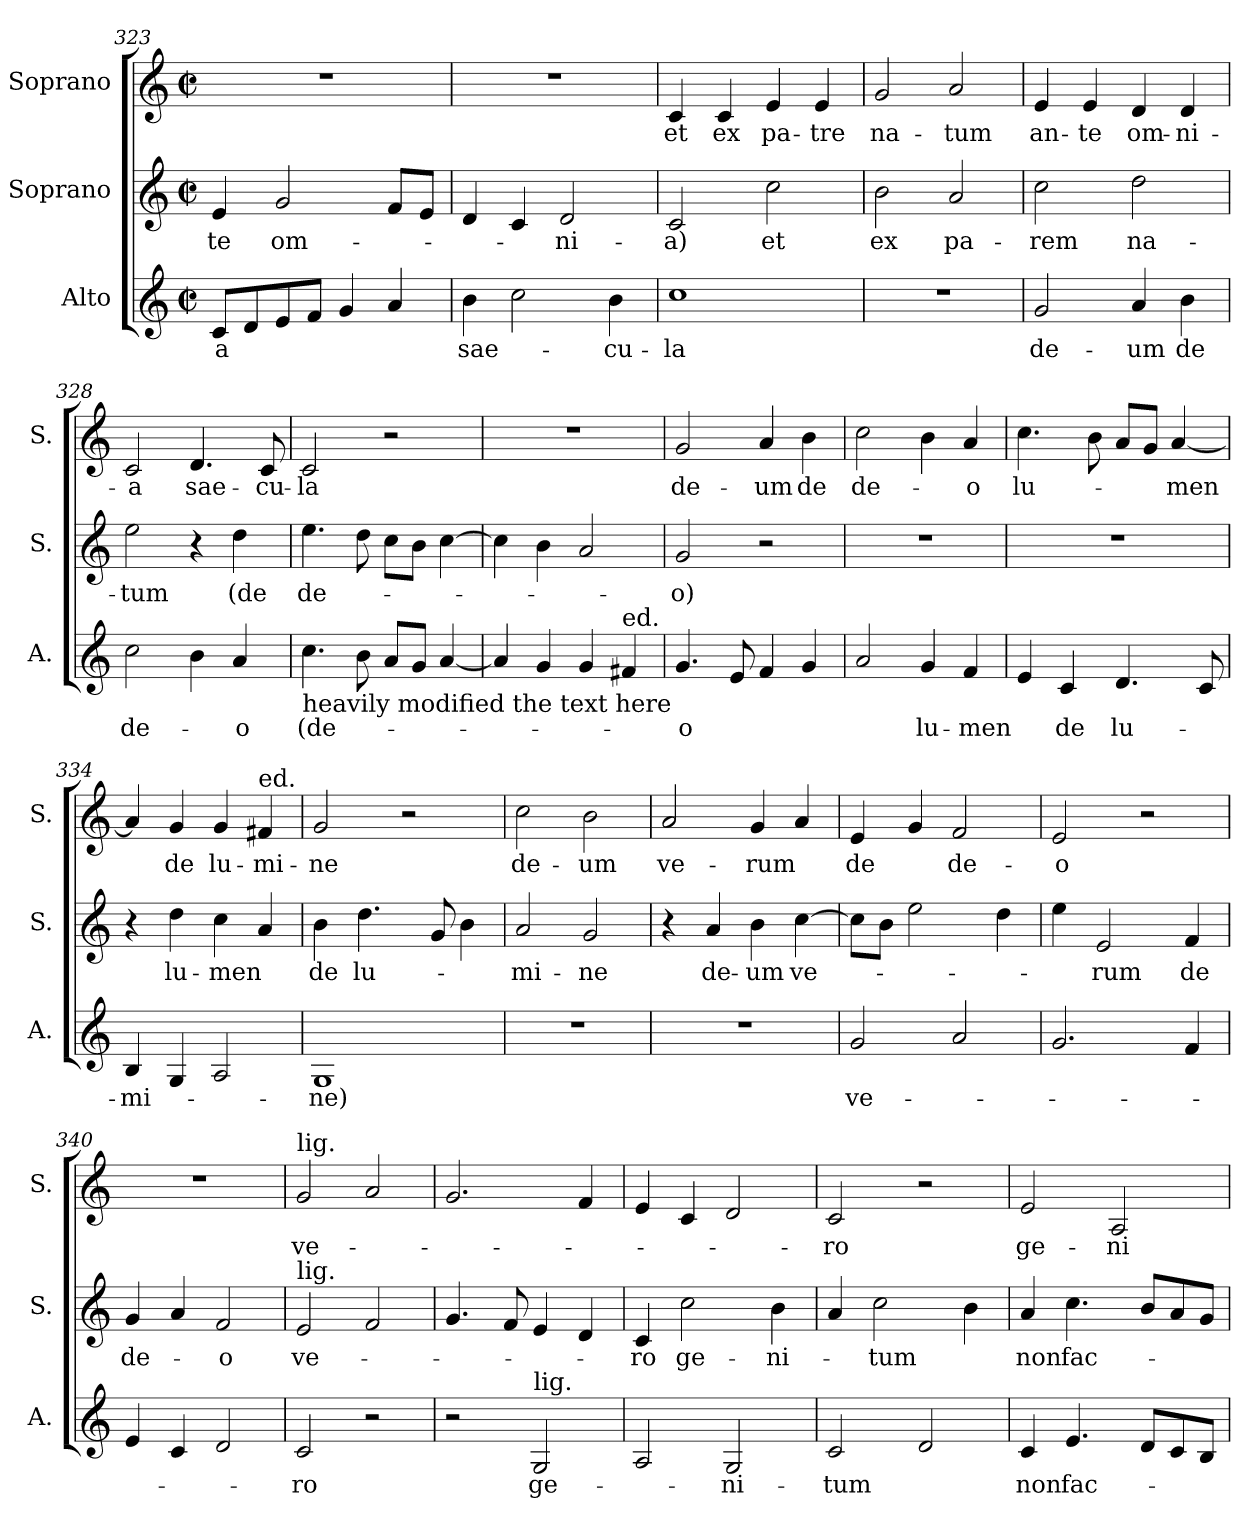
**kern	**text	**kern	**text	**kern	**text
*part3	*part3	*part2	*part2	*part1	*part1
*staff3	*staff3	*staff2	*staff2	*staff1	*staff1
*I"Alto	*	*I"Soprano	*	*I"Soprano	*
*I'A.	*	*I'S.	*	*I'S.	*
*clefG2	*	*clefG2	*	*clefG2	*
*k[]	*	*k[]	*	*k[]	*
*M2/2	*	*M2/2	*	*M2/2	*
*met(c|)	*	*met(c|)	*	*met(c|)	*
=323	=323	=323	=323	=323	=323
!	!LO:LY:b	!	!LO:LY:b	!	!
8c/L	-a	4e/	-te	1r	.
8d/	.	.	.	.	.
!	!	!	!LO:LY:b	!	!
8e/	.	2g/	om-	.	.
8f/J	.	.	.	.	.
4g/	.	.	.	.	.
4a/	.	8f/L	.	.	.
.	.	8e/J	.	.	.
=324	=324	=324	=324	=324	=324
!	!LO:LY:b	!	!	!	!
4b\	sae-	4d/	.	1r	.
2cc\	.	4c/	.	.	.
!	!	!	!LO:LY:b	!	!
.	.	2d/	-ni-	.	.
!	!LO:LY:b	!	!	!	!
4b\	-cu-	.	.	.	.
=325	=325	=325	=325	=325	=325
!	!LO:LY:b	!	!LO:LY:b	!	!LO:LY:b
1cc	-la	2c/	-a)	4c/	et
!	!	!	!	!	!LO:LY:b
.	.	.	.	4c/	ex
!	!	!	!LO:LY:b	!	!LO:LY:b
.	.	2cc\	et	4e/	pa-
!	!	!	!	!	!LO:LY:b
.	.	.	.	4e/	-tre
=326	=326	=326	=326	=326	=326
!	!	!	!LO:LY:b	!	!LO:LY:b
1r	.	2b\	ex	2g/	na-
!	!	!	!LO:LY:b	!	!LO:LY:b
.	.	2a/	pa-	2a/	-tum
=327	=327	=327	=327	=327	=327
!	!LO:LY:b	!	!LO:LY:b	!	!LO:LY:b
2g/	de-	2cc\	-rem	4e/	an-
!	!	!	!	!	!LO:LY:b
.	.	.	.	4e/	-te
!	!LO:LY:b	!	!LO:LY:b	!	!LO:LY:b
4a/	-um	2dd\	na-	4d/	om-
!	!LO:LY:b	!	!	!	!LO:LY:b
4b\	de	.	.	4d/	-ni-
=328	=328	=328	=328	=328	=328
!	!LO:LY:b	!	!LO:LY:b	!	!LO:LY:b
2cc\	de-	2ee\	-tum	2c/	-a
!	!	!	!	!	!LO:LY:b
4b\	.	4r	.	4.d/	sae-
!	!LO:LY:b	!	!LO:LY:b	!	!
4a/	-o	4dd\	(de	.	.
!	!	!	!	!	!LO:LY:b
.	.	.	.	8c/	-cu-
=329	=329	=329	=329	=329	=329
!LO:TX:b:t=heavily modified the text here	!	!	!	!	!
!	!LO:LY:b	!	!LO:LY:b	!	!LO:LY:b
4.cc\	(de-	4.ee\	de-	2c/	-la
8b\	.	8dd\	.	.	.
8a/L	.	8cc\L	.	2r	.
8g/J	.	8b\J	.	.	.
[4a/	.	[4cc\	.	.	.
=330	=330	=330	=330	=330	=330
4a/]	.	4cc\]	.	1r	.
4g/	.	4b\	.	.	.
4g/	.	2a/	.	.	.
!LO:TX:a:t=ed.	!	!	!	!	!
4f#X/	.	.	.	.	.
=331	=331	=331	=331	=331	=331
!	!LO:LY:b	!	!LO:LY:b	!	!LO:LY:b
4.g/	-o	2g/	-o)	2g/	de-
8e/	.	.	.	.	.
!	!	!	!	!	!LO:LY:b
4f/	.	2r	.	4a/	-um
!	!	!	!	!	!LO:LY:b
4g/	.	.	.	4b\	de
=332	=332	=332	=332	=332	=332
!	!	!	!	!	!LO:LY:b
2a/	.	1r	.	2cc\	de-
!	!LO:LY:b	!	!	!	!
4g/	lu-	.	.	4b\	.
!	!LO:LY:b	!	!	!	!LO:LY:b
4f/	-men	.	.	4a/	-o
=333	=333	=333	=333	=333	=333
!	!	!	!	!	!LO:LY:b
4e/	.	1r	.	4.cc\	lu-
!	!LO:LY:b	!	!	!	!
4c/	de	.	.	.	.
.	.	.	.	8b\	.
!	!LO:LY:b	!	!	!	!
4.d/	lu-	.	.	8a/L	.
.	.	.	.	8g/J	.
!	!	!	!	!	!LO:LY:b
.	.	.	.	[4a/	-men
8c/	.	.	.	.	.
=334	=334	=334	=334	=334	=334
!	!LO:LY:b	!	!	!	!
4B/	-mi-	4r	.	4a/]	.
!	!	!	!LO:LY:b	!	!LO:LY:b
4G/	.	4dd\	lu-	4g/	de
!	!	!	!LO:LY:b	!	!LO:LY:b
2A/	.	4cc\	-men	4g/	lu-
!	!	!	!	!LO:TX:a:t=ed.	!
!	!	!	!	!	!LO:LY:b
.	.	4a/	.	4f#X/	-mi-
=335	=335	=335	=335	=335	=335
!	!LO:LY:b	!	!LO:LY:b	!	!LO:LY:b
1G	-ne)	4b\	de	2g/	-ne
!	!	!	!LO:LY:b	!	!
.	.	4.dd\	lu-	.	.
.	.	.	.	2r	.
.	.	8g/	.	.	.
.	.	4b\	.	.	.
=336	=336	=336	=336	=336	=336
!	!	!	!LO:LY:b	!	!LO:LY:b
1r	.	2a/	-mi-	2cc\	de-
!	!	!	!LO:LY:b	!	!LO:LY:b
.	.	2g/	-ne	2b\	-um
=337	=337	=337	=337	=337	=337
!	!	!	!	!	!LO:LY:b
1r	.	4r	.	2a/	ve-
!	!	!	!LO:LY:b	!	!
.	.	4a/	de-	.	.
!	!	!	!LO:LY:b	!	!LO:LY:b
.	.	4b\	-um	4g/	-rum
!	!	!	!LO:LY:b	!	!
.	.	[4cc\	ve-	4a/	.
=338	=338	=338	=338	=338	=338
!	!LO:LY:b	!	!	!	!LO:LY:b
2g/	ve-	8cc\L]	.	4e/	-de
.	.	8b\J	.	.	.
.	.	2ee\	.	4g/	.
!	!	!	!	!	!LO:LY:b
2a/	.	.	.	2f/	de-
.	.	4dd\	.	.	.
=339	=339	=339	=339	=339	=339
!	!	!	!	!	!LO:LY:b
2.g/	.	4ee\	.	2e/	-o
!	!	!	!LO:LY:b	!	!
.	.	2e/	rum	.	.
.	.	.	.	2r	.
!	!	!	!LO:LY:b	!	!
4f/	.	4f/	de	.	.
=340	=340	=340	=340	=340	=340
!	!	!	!LO:LY:b	!	!
4e/	.	4g/	de-	1r	.
4c/	.	4a/	.	.	.
!	!	!	!LO:LY:b	!	!
2d/	.	2f/	-o	.	.
=341	=341	=341	=341	=341	=341
!	!	!	!	!LO:TX:a:t=lig.	!
!	!	!LO:TX:a:t=lig.	!	!	!
!	!LO:LY:b	!	!LO:LY:b	!	!LO:LY:b
2c/	-ro	2e/	ve-	2g/	ve-
2r	.	2f/	.	2a/	.
=342	=342	=342	=342	=342	=342
2r	.	4.g/	.	2.g/	.
.	.	8f/	.	.	.
!LO:TX:a:t=lig.	!	!	!	!	!
!	!LO:LY:b	!	!	!	!
2G/	ge-	4e/	.	.	.
.	.	4d/	.	4f/	.
=343	=343	=343	=343	=343	=343
!	!	!	!LO:LY:b	!	!
2A/	.	4c/	-ro	4e/	.
!	!	!	!LO:LY:b	!	!
.	.	2cc\	ge-	4c/	.
!	!LO:LY:b	!	!	!	!
2G/	-ni-	.	.	2d/	.
!	!	!	!LO:LY:b	!	!
.	.	4b\	-ni-	.	.
=344	=344	=344	=344	=344	=344
!	!LO:LY:b	!	!	!	!LO:LY:b
2c/	-tum	4a/	.	2c/	-ro
!	!	!	!LO:LY:b	!	!
.	.	2cc\	-tum	.	.
2d/	.	.	.	2r	.
.	.	4b\	.	.	.
=345	=345	=345	=345	=345	=345
!	!LO:LY:b	!	!LO:LY:b	!	!LO:LY:b
4c/	non	4a/	non	2e/	ge-
!	!LO:LY:b	!	!LO:LY:b	!	!
4.e/	fac-	4.cc\	fac-	.	.
!	!	!	!	!	!LO:LY:b
.	.	.	.	2A/	-ni-
8d/L	.	8b/L	.	.	.
8c/	.	8a/	.	.	.
8B/J	.	8g/J	.	.	.
=	=	=	=	=	=
*-	*-	*-	*-	*-	*-
